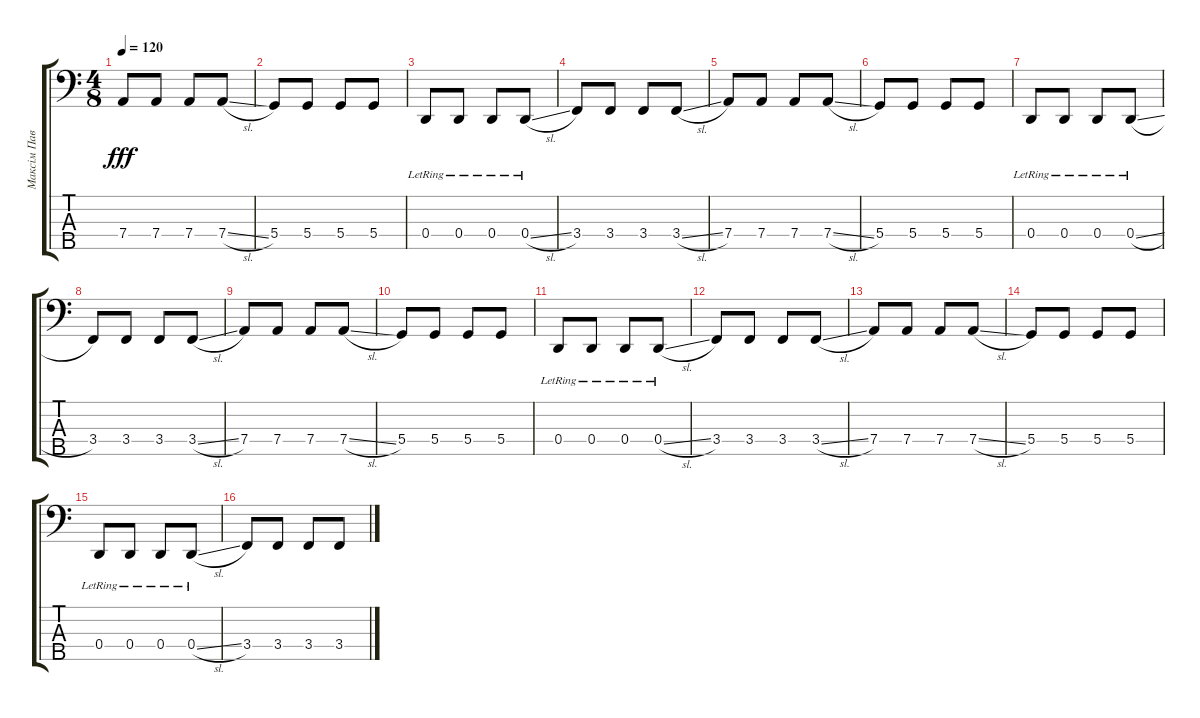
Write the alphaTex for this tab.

\track ("Максім Павлов - Bass Guitar" "Максім Пав") {instrument electricbassfinger}
\staff {score tabs}
\tuning (G2 D2 A1 D1 B0) {hide}
\ts (4 8)
\tempo 120
\clef f4
\ks c
7.4.8{dy fff} 7.4.8 7.4.8 7.4{sl}.8 |
5.4.8 5.4.8 5.4.8 5.4.8 |
0.4{lr}.8 0.4{lr}.8 0.4{lr}.8 0.4{sl lr}.8 |
3.4.8 3.4.8 3.4.8 3.4{sl}.8 |
7.4.8 7.4.8 7.4.8 7.4{sl}.8 |
5.4.8 5.4.8 5.4.8 5.4.8 |
0.4{lr}.8 0.4{lr}.8 0.4{lr}.8 0.4{sl lr}.8 |
3.4.8 3.4.8 3.4.8 3.4{sl}.8 |
7.4.8 7.4.8 7.4.8 7.4{sl}.8 |
5.4.8 5.4.8 5.4.8 5.4.8 |
0.4{lr}.8 0.4{lr}.8 0.4{lr}.8 0.4{sl lr}.8 |
3.4.8 3.4.8 3.4.8 3.4{sl}.8 |
7.4.8 7.4.8 7.4.8 7.4{sl}.8 |
5.4.8 5.4.8 5.4.8 5.4.8 |
0.4{lr}.8 0.4{lr}.8 0.4{lr}.8 0.4{sl lr}.8 |
3.4.8 3.4.8 3.4.8 3.4{sl}.8
